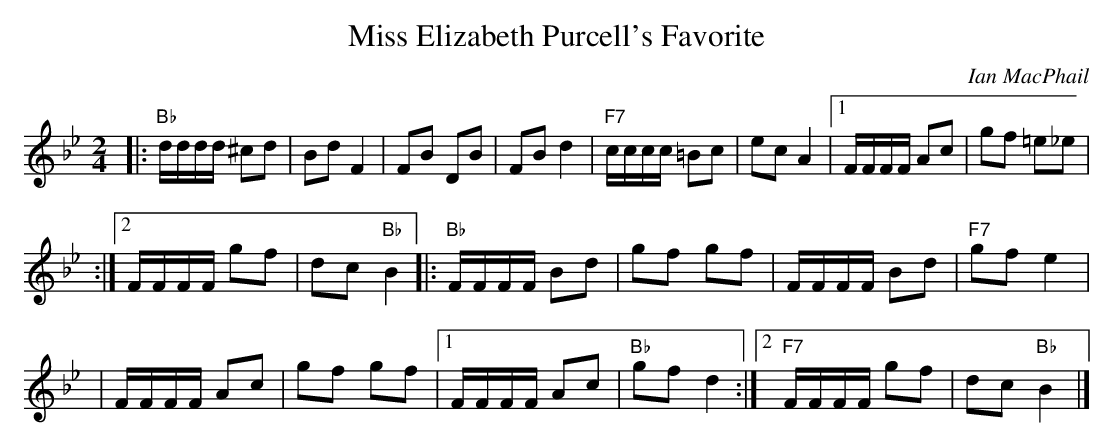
X:1
T: Miss Elizabeth Purcell's Favorite
C: Ian MacPhail
M: 2/4
L: 1/16
K: Bb
|:"Bb"dddd ^c2d2 | B2d2 F4 |  F2B2 D2B2 | F2B2 d4 \
| "F7"cccc =B2c2 | e2c2 A4 |1 FFFF A2c2 | g2f2 =e2_e2 |
                          :|2 FFFF g2f2 | d2c2 "Bb"B4 \
|:"Bb"FFFF B2d2 | g2f2 g2f2 | FFFF B2d2 | "F7"g2f2 e4 |
|     FFFF A2c2 | g2f2 g2f2 |1 FFFF A2c2 | "Bb"g2f2 d4 \
                           :|2 "F7"FFFF g2f2 | d2c2 "Bb"B4 |]
